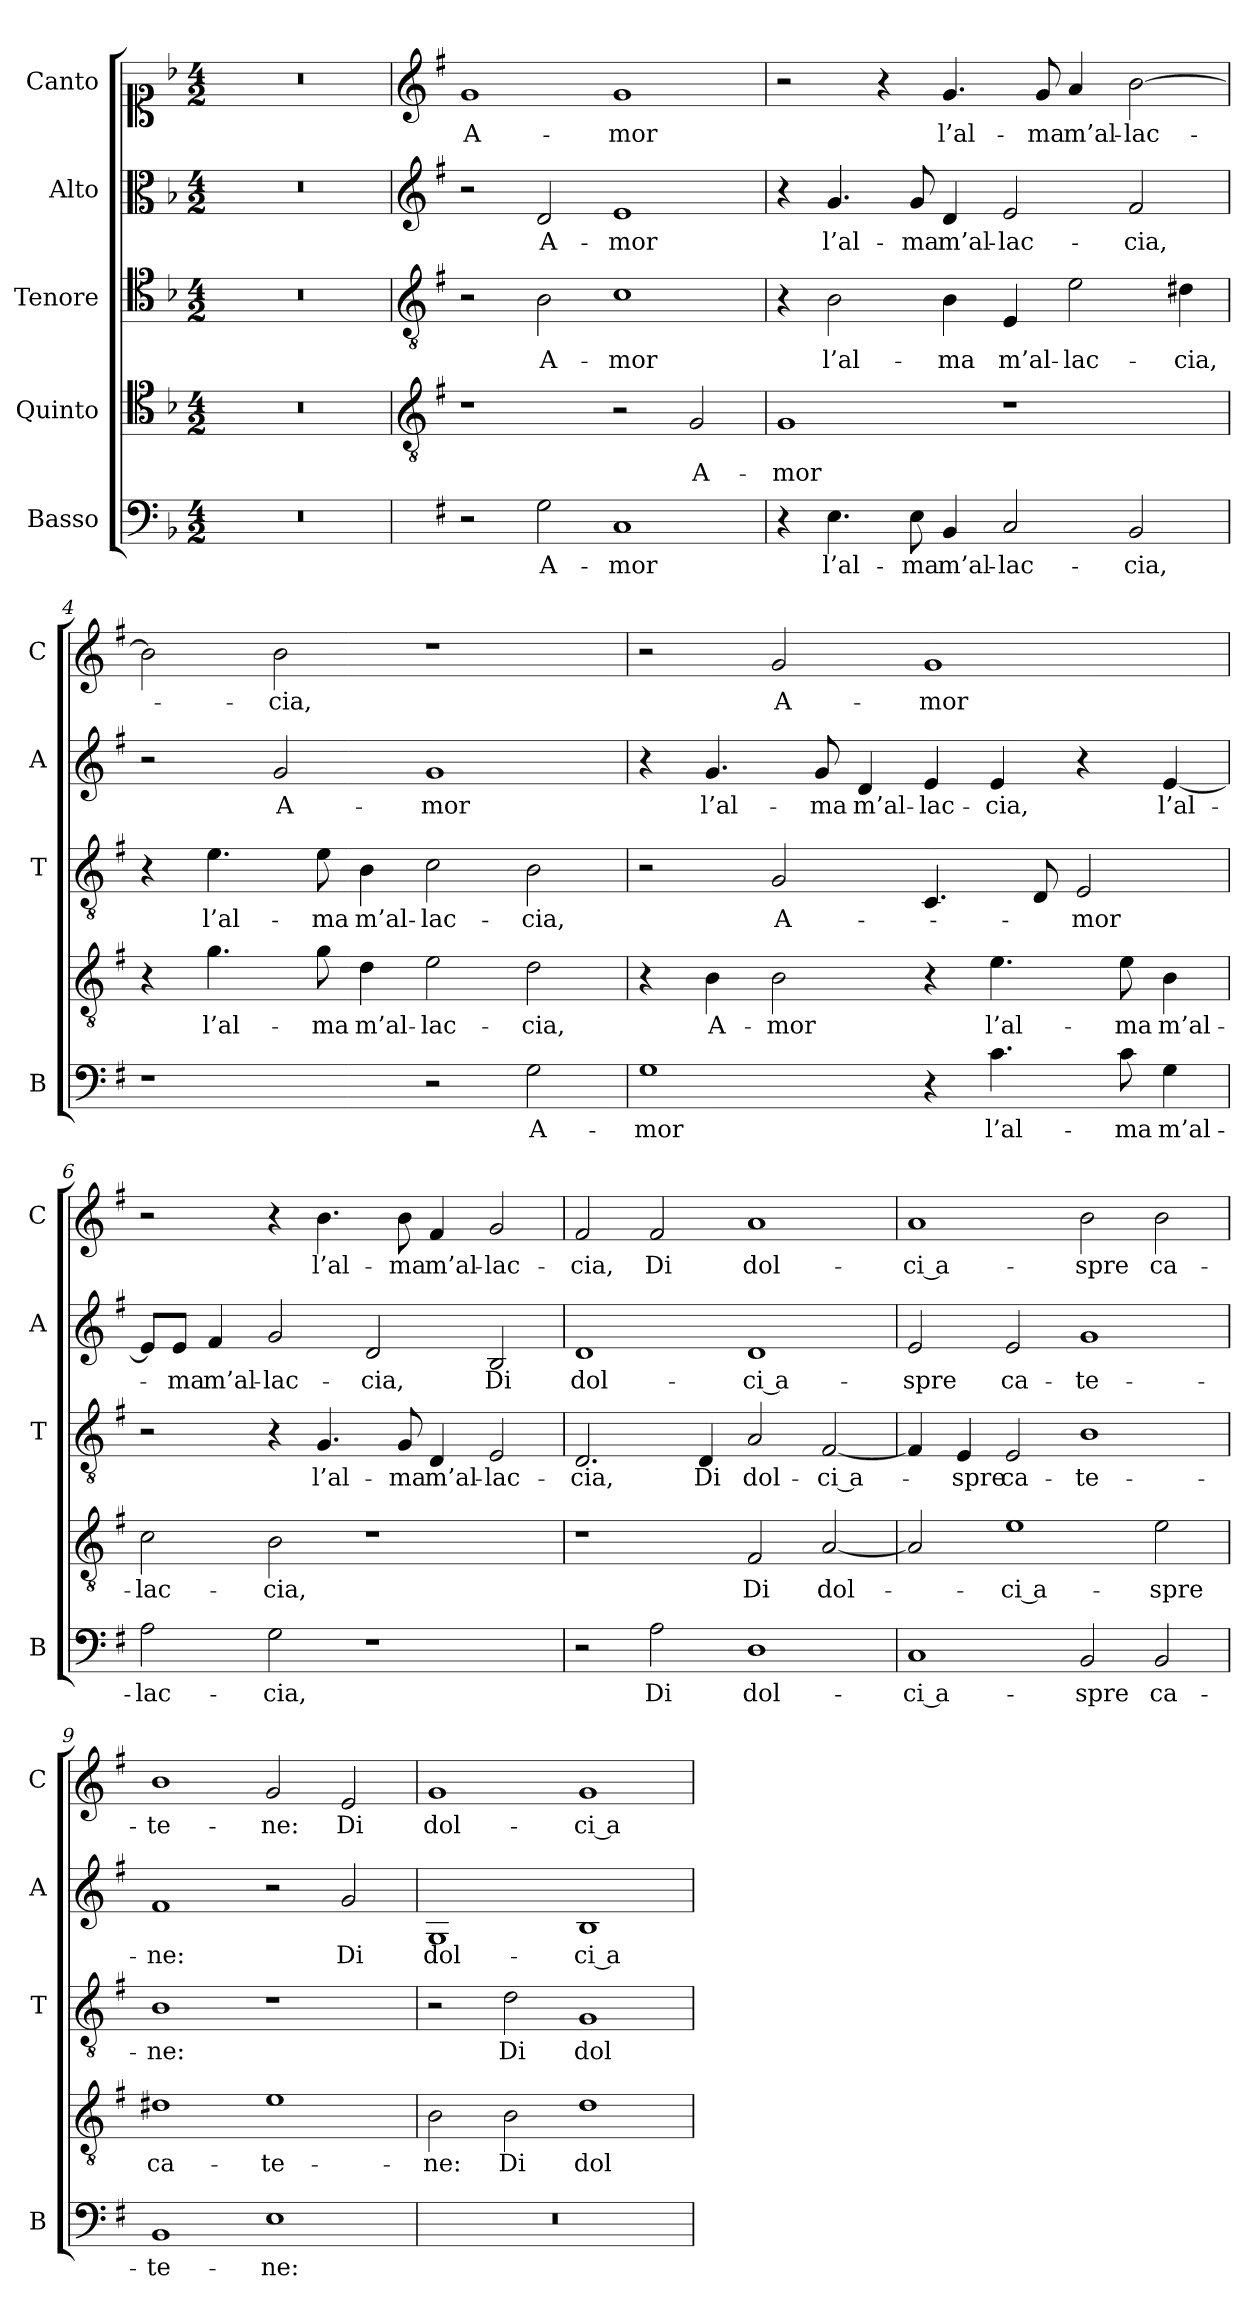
**kern	**text	**kern	**text	**kern	**text	**kern	**text	**kern	**text
*part5	*part5	*part4	*part4	*part3	*part3	*part2	*part2	*part1	*part1
*staff5	*staff5	*staff4	*staff4	*staff3	*staff3	*staff2	*staff2	*staff1	*staff1
*I"Basso	*	*I"Quinto	*	*I"Tenore	*	*I"Alto	*	*I"Canto	*
*I'B	*	*	*	*I'T	*	*I'A	*	*I'C	*
*clefF4	*	*clefC4	*	*clefC4	*	*clefC3	*	*clefC1	*
*k[b-]	*	*k[b-]	*	*k[b-]	*	*k[b-]	*	*k[b-]	*
*F:	*	*F:	*	*F:	*	*F:	*	*F:	*
*M4/2	*	*M4/2	*	*M4/2	*	*M4/2	*	*M4/2	*
=1	=1	=1	=1	=1	=1	=1	=1	=1	=1
0r	.	0r	.	0r	.	0r	.	0r	.
=2	=2	=2	=2	=2	=2	=2	=2	=2	=2
*	*	*clefGv2	*	*clefGv2	*	*clefG2	*	*clefG2	*
*k[f#]	*	*k[f#]	*	*k[f#]	*	*k[f#]	*	*k[f#]	*
*G:	*	*G:	*	*G:	*	*G:	*	*G:	*
!	!	!	!	!	!	!	!	!	!LO:LY:b
2r	.	1r	.	2r	.	2r	.	1g	A-
!	!LO:LY:b	!	!	!	!LO:LY:b	!	!LO:LY:b	!	!
2G\	A-	.	.	2B\	A-	2d/	A-	.	.
!	!LO:LY:b	!	!	!	!LO:LY:b	!	!LO:LY:b	!	!LO:LY:b
1C	-mor	2r	.	1c	-mor	1e	-mor	1g	-mor
!	!	!	!LO:LY:b	!	!	!	!	!	!
.	.	2G/	A-	.	.	.	.	.	.
=3	=3	=3	=3	=3	=3	=3	=3	=3	=3
!	!	!	!LO:LY:b	!	!	!	!	!	!
4r	.	1G	-mor	4r	.	4r	.	2r	.
!	!LO:LY:b	!	!	!	!LO:LY:b	!	!LO:LY:b	!	!
4.E\	l’al-	.	.	2B\	l’al-	4.g/	l’al-	.	.
.	.	.	.	.	.	.	.	4r	.
!	!LO:LY:b	!	!	!	!	!	!LO:LY:b	!	!
8E\	-ma	.	.	.	.	8g/	-ma	.	.
!	!LO:LY:b	!	!	!	!LO:LY:b	!	!LO:LY:b	!	!LO:LY:b
4BB/	m’al-	.	.	4B\	-ma	4d/	m’al-	4.g/	l’al-
!	!LO:LY:b	!	!	!	!LO:LY:b	!	!LO:LY:b	!	!
2C/	-lac-	1r	.	4E/	m’al-	2e/	-lac-	.	.
!	!	!	!	!	!	!	!	!	!LO:LY:b
.	.	.	.	.	.	.	.	8g/	-ma
!	!	!	!	!	!LO:LY:b	!	!	!	!LO:LY:b
.	.	.	.	2e\	-lac-	.	.	4a/	m’al-
!	!LO:LY:b	!	!	!	!	!	!LO:LY:b	!	!LO:LY:b
2BB/	-cia,	.	.	.	.	2f#/	-cia,	[2b\	-lac-
!	!	!	!	!	!LO:LY:b	!	!	!	!
.	.	.	.	4d#X\	-cia,	.	.	.	.
=4	=4	=4	=4	=4	=4	=4	=4	=4	=4
1r	.	4r	.	4r	.	2r	.	2b\]	.
!	!	!	!LO:LY:b	!	!LO:LY:b	!	!	!	!
.	.	4.g\	l’al-	4.e\	l’al-	.	.	.	.
!	!	!	!	!	!	!	!LO:LY:b	!	!LO:LY:b
.	.	.	.	.	.	2g/	A-	2b\	-cia,
!	!	!	!LO:LY:b	!	!LO:LY:b	!	!	!	!
.	.	8g\	-ma	8e\	-ma	.	.	.	.
!	!	!	!LO:LY:b	!	!LO:LY:b	!	!	!	!
.	.	4d\	m’al-	4B\	m’al-	.	.	.	.
!	!	!	!LO:LY:b	!	!LO:LY:b	!	!LO:LY:b	!	!
2r	.	2e\	-lac-	2c\	-lac-	1g	-mor	1r	.
!	!LO:LY:b	!	!LO:LY:b	!	!LO:LY:b	!	!	!	!
2G\	A-	2d\	-cia,	2B\	-cia,	.	.	.	.
!!LO:LB:g=z
=5	=5	=5	=5	=5	=5	=5	=5	=5	=5
!	!LO:LY:b	!	!	!	!	!	!	!	!
1G	-mor	4r	.	2r	.	4r	.	2r	.
!	!	!	!LO:LY:b	!	!	!	!LO:LY:b	!	!
.	.	4B\	A-	.	.	4.g/	l’al-	.	.
!	!	!	!LO:LY:b	!	!LO:LY:b	!	!	!	!LO:LY:b
.	.	2B\	-mor	2G/	A-	.	.	2g/	A-
!	!	!	!	!	!	!	!LO:LY:b	!	!
.	.	.	.	.	.	8g/	-ma	.	.
!	!	!	!	!	!	!	!LO:LY:b	!	!
.	.	.	.	.	.	4d/	m’al-	.	.
!	!	!	!	!	!	!	!LO:LY:b	!	!LO:LY:b
4r	.	4r	.	4.C/	.	4e/	-lac-	1g	-mor
!	!LO:LY:b	!	!LO:LY:b	!	!	!	!LO:LY:b	!	!
4.c\	l’al-	4.e\	l’al-	.	.	4e/	-cia,	.	.
.	.	.	.	8D/	.	.	.	.	.
!	!	!	!	!	!LO:LY:b	!	!	!	!
.	.	.	.	2E/	-mor	4r	.	.	.
!	!LO:LY:b	!	!LO:LY:b	!	!	!	!	!	!
8c\	-ma	8e\	-ma	.	.	.	.	.	.
!	!LO:LY:b	!	!LO:LY:b	!	!	!	!LO:LY:b	!	!
4G\	m’al-	4B\	m’al-	.	.	[4e/	l’al-	.	.
=6	=6	=6	=6	=6	=6	=6	=6	=6	=6
!	!LO:LY:b	!	!LO:LY:b	!	!	!	!	!	!
2A\	-lac-	2c\	-lac-	2r	.	8e/L]	.	2r	.
!	!	!	!	!	!	!	!LO:LY:b	!	!
.	.	.	.	.	.	8e/J	-ma	.	.
!	!	!	!	!	!	!	!LO:LY:b	!	!
.	.	.	.	.	.	4f#/	m’al-	.	.
!	!LO:LY:b	!	!LO:LY:b	!	!	!	!LO:LY:b	!	!
2G\	-cia,	2B\	-cia,	4r	.	2g/	-lac-	4r	.
!	!	!	!	!	!LO:LY:b	!	!	!	!LO:LY:b
.	.	.	.	4.G/	l’al-	.	.	4.b\	l’al-
!	!	!	!	!	!	!	!LO:LY:b	!	!
1r	.	1r	.	.	.	2d/	-cia,	.	.
!	!	!	!	!	!LO:LY:b	!	!	!	!LO:LY:b
.	.	.	.	8G/	-ma	.	.	8b\	-ma
!	!	!	!	!	!LO:LY:b	!	!	!	!LO:LY:b
.	.	.	.	4D/	m’al-	.	.	4f#/	m’al-
!	!	!	!	!	!LO:LY:b	!	!LO:LY:b	!	!LO:LY:b
.	.	.	.	2E/	-lac-	2B/	Di	2g/	-lac-
=7	=7	=7	=7	=7	=7	=7	=7	=7	=7
!	!	!	!	!	!LO:LY:b	!	!LO:LY:b	!	!LO:LY:b
2r	.	1r	.	2.D/	-cia,	1d	dol-	2f#/	-cia,
!	!LO:LY:b	!	!	!	!	!	!	!	!LO:LY:b
2A\	Di	.	.	.	.	.	.	2f#/	Di
!	!	!	!	!	!LO:LY:b	!	!	!	!
.	.	.	.	4D/	Di	.	.	.	.
!	!LO:LY:b	!	!LO:LY:b	!	!LO:LY:b	!	!LO:LY:b	!	!LO:LY:b
1D	dol-	2F#/	Di	2A/	dol-	1d	-ci a-	1a	dol-
!	!	!	!LO:LY:b	!	!LO:LY:b	!	!	!	!
.	.	[2A/	dol-	[2F#/	-ci a-	.	.	.	.
=8	=8	=8	=8	=8	=8	=8	=8	=8	=8
!	!LO:LY:b	!	!	!	!	!	!LO:LY:b	!	!LO:LY:b
1C	-ci a-	2A/]	.	4F#/]	.	2e/	-spre	1a	-ci a-
!	!	!	!	!	!LO:LY:b	!	!	!	!
.	.	.	.	4E/	-spre	.	.	.	.
!	!	!	!LO:LY:b	!	!LO:LY:b	!	!LO:LY:b	!	!
.	.	1e	-ci a-	2E/	ca-	2e/	ca-	.	.
!	!LO:LY:b	!	!	!	!LO:LY:b	!	!LO:LY:b	!	!LO:LY:b
2BB/	-spre	.	.	1B	-te-	1g	-te-	2b\	-spre
!	!LO:LY:b	!	!LO:LY:b	!	!	!	!	!	!LO:LY:b
2BB/	ca-	2e\	-spre	.	.	.	.	2b\	ca-
!!LO:PB:g=z
=9	=9	=9	=9	=9	=9	=9	=9	=9	=9
!	!LO:LY:b	!	!LO:LY:b	!	!LO:LY:b	!	!LO:LY:b	!	!LO:LY:b
1BB	-te-	1d#X	ca-	1B	-ne:	1f#	-ne:	1b	-te-
!	!LO:LY:b	!	!LO:LY:b	!	!	!	!	!	!LO:LY:b
1E	-ne:	1e	-te-	1r	.	2r	.	2g/	-ne:
!	!	!	!	!	!	!	!LO:LY:b	!	!LO:LY:b
.	.	.	.	.	.	2g/	Di	2e/	Di
=10	=10	=10	=10	=10	=10	=10	=10	=10	=10
!	!	!	!LO:LY:b	!	!	!	!LO:LY:b	!	!LO:LY:b
0r	.	2B\	-ne:	2r	.	1G	dol-	1g	dol-
!	!	!	!LO:LY:b	!	!LO:LY:b	!	!	!	!
.	.	2B\	Di	2d\	Di	.	.	.	.
!	!	!	!LO:LY:b	!	!LO:LY:b	!	!LO:LY:b	!	!LO:LY:b
.	.	1d	dol-	1G	dol-	1B	-ci a-	1g	-ci a-
=	=	=	=	=	=	=	=	=	=
*-	*-	*-	*-	*-	*-	*-	*-	*-	*-
